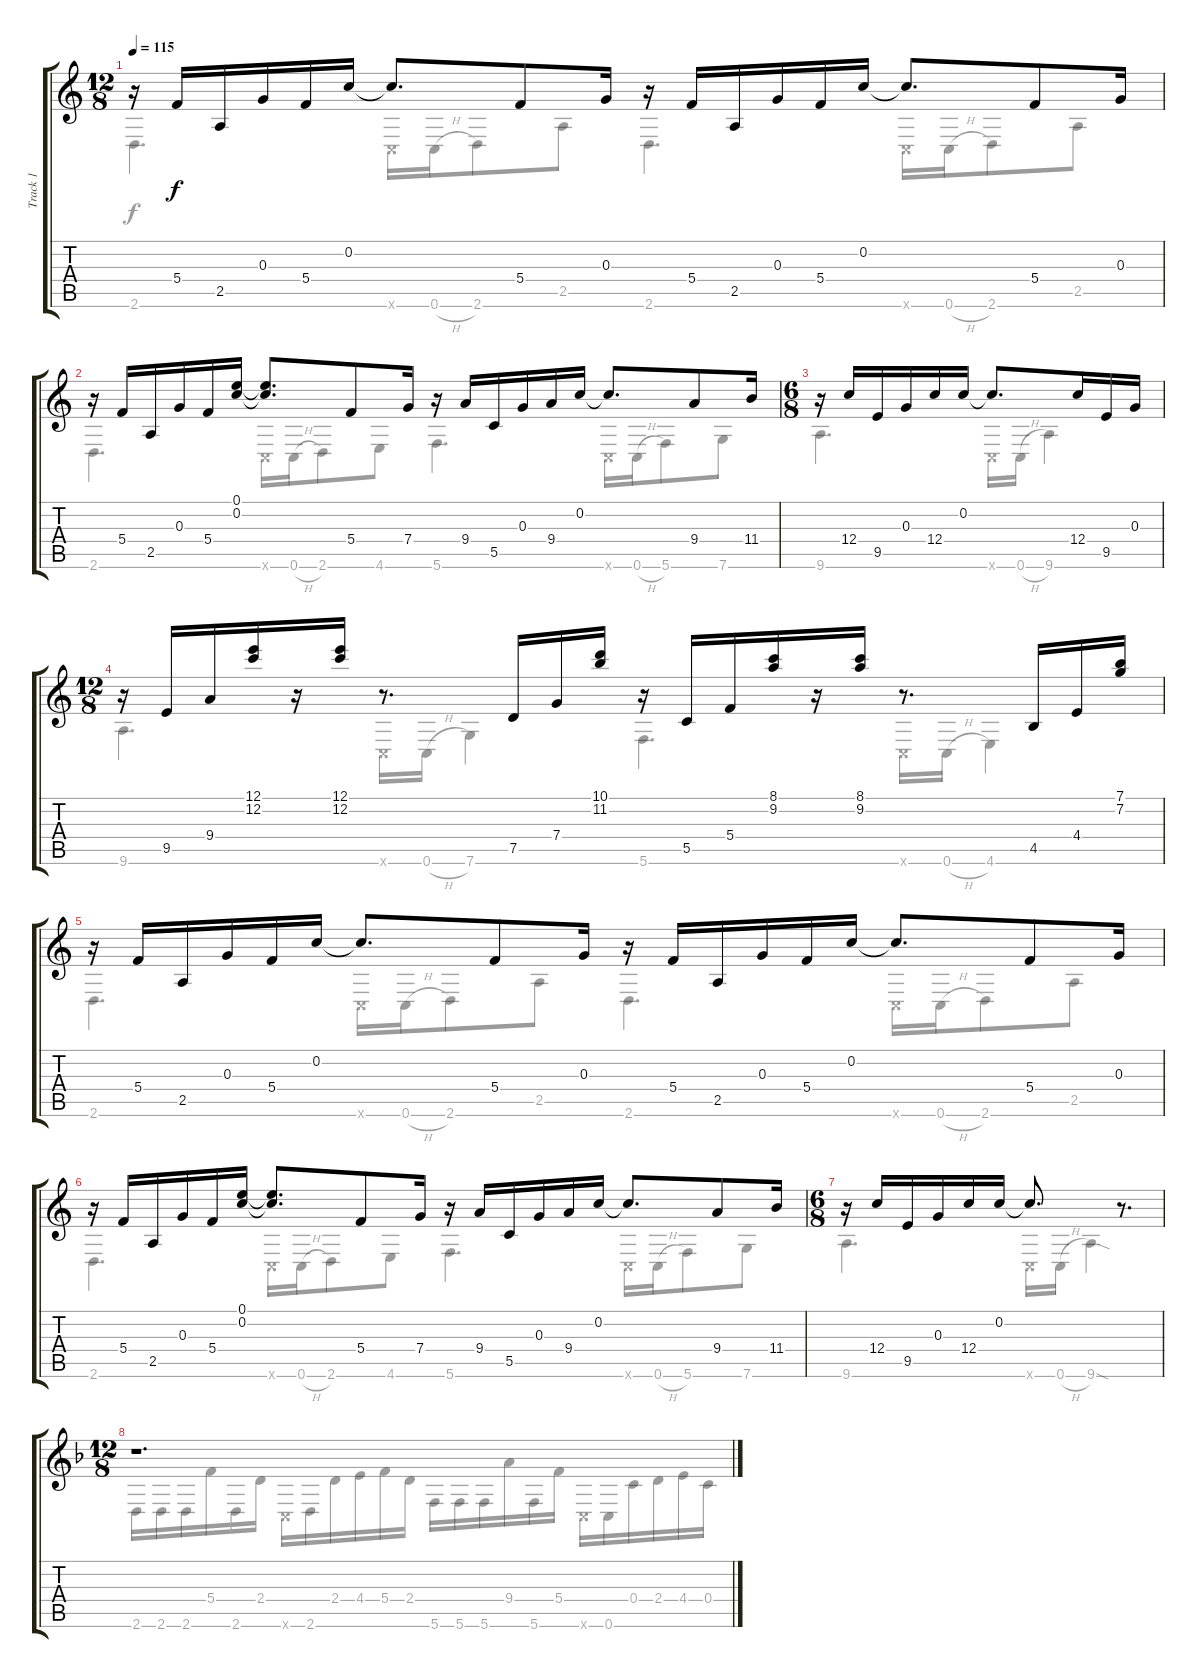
\track ("Track 1" "Track 1") {instrument acousticguitarsteel}
\staff {score tabs}
\tuning (E4 C4 G3 C3 G2 C2) {hide}
\voice
\ts (12 8)
\tempo 115
\clef g2
\ks aminor
r.16{dy f} 5.4.16 2.5.16 0.3.16 5.4.16 0.2.16 0.2{t}.8{d} 5.4.8 0.3.16 r.16 5.4.16 2.5.16 0.3.16 5.4.16 0.2.16 0.2{t}.8{d} 5.4.8 0.3.16 |
r.16 5.4.16 2.5.16 0.3.16 5.4.16 (0.1 0.2).16 (0.1{t} 0.2{t}).8{d} 5.4.8 7.4.16 r.16 9.4.16 5.5.16 0.3.16 9.4.16 0.2.16 0.2{t}.8{d} 9.4.8 11.4.16 |
\ts (6 8)
r.16 12.4.16 9.5.16 0.3.16 12.4.16 0.2.16 0.2{t}.8{d} 12.4.16 9.5.16 0.3.16 |
\ts (12 8)
r.16 9.5.16 9.4.16 (12.1 12.2).16 r.16 (12.1 12.2).16 r.8{d} 7.5.16 7.4.16 (10.1 11.2).16 r.16 5.5.16 5.4.16 (8.1 9.2).16 r.16 (8.1 9.2).16 r.8{d} 4.5.16 4.4.16 (7.1 7.2).16 |
r.16 5.4.16 2.5.16 0.3.16 5.4.16 0.2.16 0.2{t}.8{d} 5.4.8 0.3.16 r.16 5.4.16 2.5.16 0.3.16 5.4.16 0.2.16 0.2{t}.8{d} 5.4.8 0.3.16 |
r.16 5.4.16 2.5.16 0.3.16 5.4.16 (0.1 0.2).16 (0.1{t} 0.2{t}).8{d} 5.4.8 7.4.16 r.16 9.4.16 5.5.16 0.3.16 9.4.16 0.2.16 0.2{t}.8{d} 9.4.8 11.4.16 |
\ts (6 8)
r.16 12.4.16 9.5.16 0.3.16 12.4.16 0.2.16 0.2{t}.8{d} r.8{d} |
\ts (12 8)
\ks dminor
r.1{d}
\voice
\clef g2
\ottava regular
\simile none
\ks aminor
2.6.4{d dy f} 0.6{x}.16 0.6{h}.16 2.6.8 2.5.8 2.6.4{d} 0.6{x}.16 0.6{h}.16 2.6.8 2.5.8 |
2.6.4{d} 0.6{x}.16 0.6{h}.16 2.6.8 4.6.8 5.6.4{d} 0.6{x}.16 0.6{h}.16 5.6.8 7.6.8 |
9.6.4{d} 0.6{x}.16 0.6{h}.16 9.6.4 |
9.6.4{d} 0.6{x}.16 0.6{h}.16 7.6.4 5.6.4{d} 0.6{x}.16 0.6{h}.16 4.6.4 |
2.6.4{d} 0.6{x}.16 0.6{h}.16 2.6.8 2.5.8 2.6.4{d} 0.6{x}.16 0.6{h}.16 2.6.8 2.5.8 |
2.6.4{d} 0.6{x}.16 0.6{h}.16 2.6.8 4.6.8 5.6.4{d} 0.6{x}.16 0.6{h}.16 5.6.8 7.6.8 |
9.6.4{d} 0.6{x}.16 0.6{h}.16 9.6{sod}.4 |
\ks dminor
2.6.16 2.6.16 2.6.16 5.4.16 2.6.16 2.4.16 0.6{x}.16 2.6.16 2.4.16 4.4.16 5.4.16 2.4.16 5.6.16 5.6.16 5.6.16 9.4.16 5.6.16 5.4.16 0.6{x}.16 0.6.16 0.4.16 2.4.16 4.4.16 0.4.16
